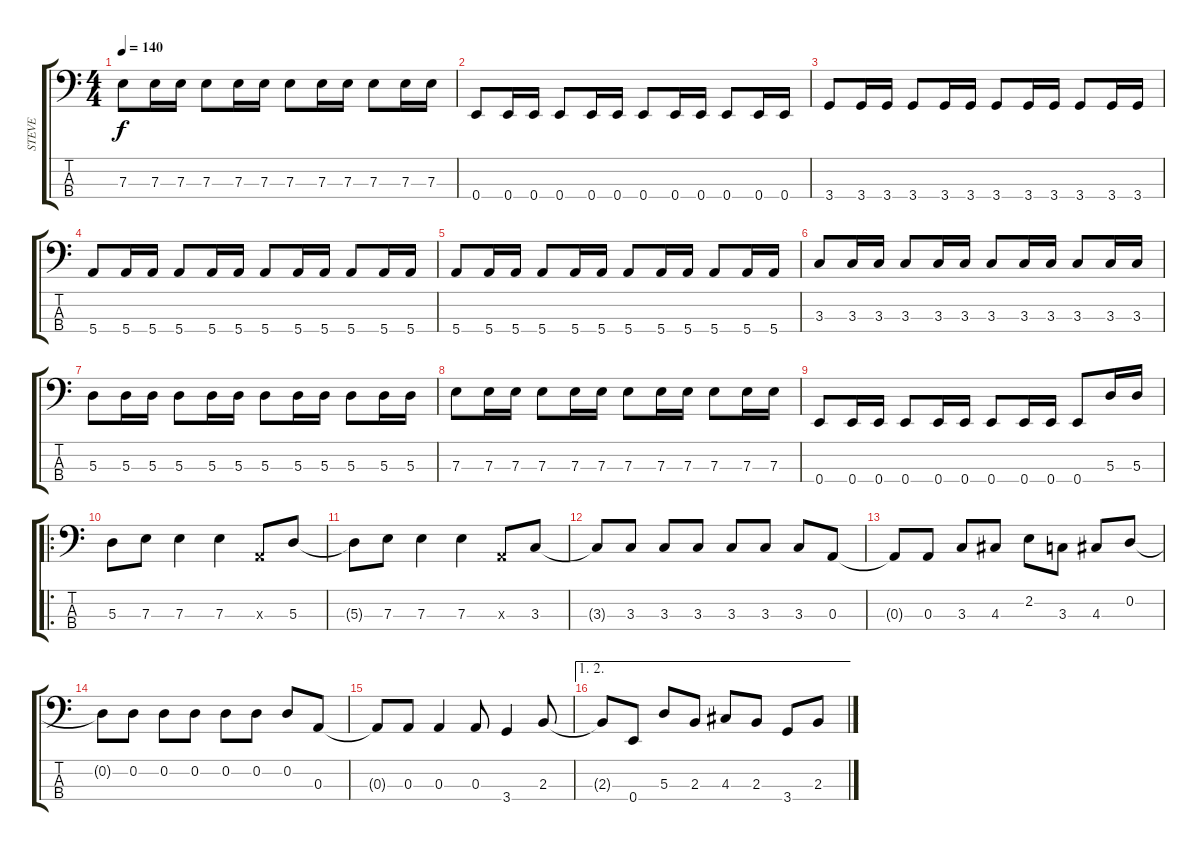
\track ("STEVE" "STEVE") {instrument electricbassfinger}
\staff {score tabs}
\tuning (G2 D2 A1 E1) {hide}
\ts (4 4)
\tempo 140
\clef f4
\ks c
7.3.8{dy f} 7.3.16 7.3.16 7.3.8 7.3.16 7.3.16 7.3.8 7.3.16 7.3.16 7.3.8 7.3.16 7.3.16 |
0.4.8 0.4.16 0.4.16 0.4.8 0.4.16 0.4.16 0.4.8 0.4.16 0.4.16 0.4.8 0.4.16 0.4.16 |
3.4.8 3.4.16 3.4.16 3.4.8 3.4.16 3.4.16 3.4.8 3.4.16 3.4.16 3.4.8 3.4.16 3.4.16 |
5.4.8 5.4.16 5.4.16 5.4.8 5.4.16 5.4.16 5.4.8 5.4.16 5.4.16 5.4.8 5.4.16 5.4.16 |
5.4.8 5.4.16 5.4.16 5.4.8 5.4.16 5.4.16 5.4.8 5.4.16 5.4.16 5.4.8 5.4.16 5.4.16 |
3.3.8 3.3.16 3.3.16 3.3.8 3.3.16 3.3.16 3.3.8 3.3.16 3.3.16 3.3.8 3.3.16 3.3.16 |
5.3.8 5.3.16 5.3.16 5.3.8 5.3.16 5.3.16 5.3.8 5.3.16 5.3.16 5.3.8 5.3.16 5.3.16 |
7.3.8 7.3.16 7.3.16 7.3.8 7.3.16 7.3.16 7.3.8 7.3.16 7.3.16 7.3.8 7.3.16 7.3.16 |
0.4.8 0.4.16 0.4.16 0.4.8 0.4.16 0.4.16 0.4.8 0.4.16 0.4.16 0.4.8 5.3.16 5.3.16 |
\ro
5.3.8 7.3.8 7.3.4 7.3.4 0.3{x}.8 5.3.8 |
5.3{t}.8 7.3.8 7.3.4 7.3.4 0.3{x}.8 3.3.8 |
3.3{t}.8 3.3.8 3.3.8 3.3.8 3.3.8 3.3.8 3.3.8 0.3.8 |
0.3{t}.8 0.3.8 3.3.8 4.3.8 2.2.8 3.3.8 4.3.8 0.2.8 |
0.2{t}.8 0.2.8 0.2.8 0.2.8 0.2.8 0.2.8 0.2.8 0.3.8 |
0.3{t}.8 0.3.8 0.3.4 0.3.8 3.4.4 2.3.8 |
\ae (1 2)
2.3{t}.8 0.4.8 5.3.8 2.3.8 4.3.8 2.3.8 3.4.8 2.3.8
